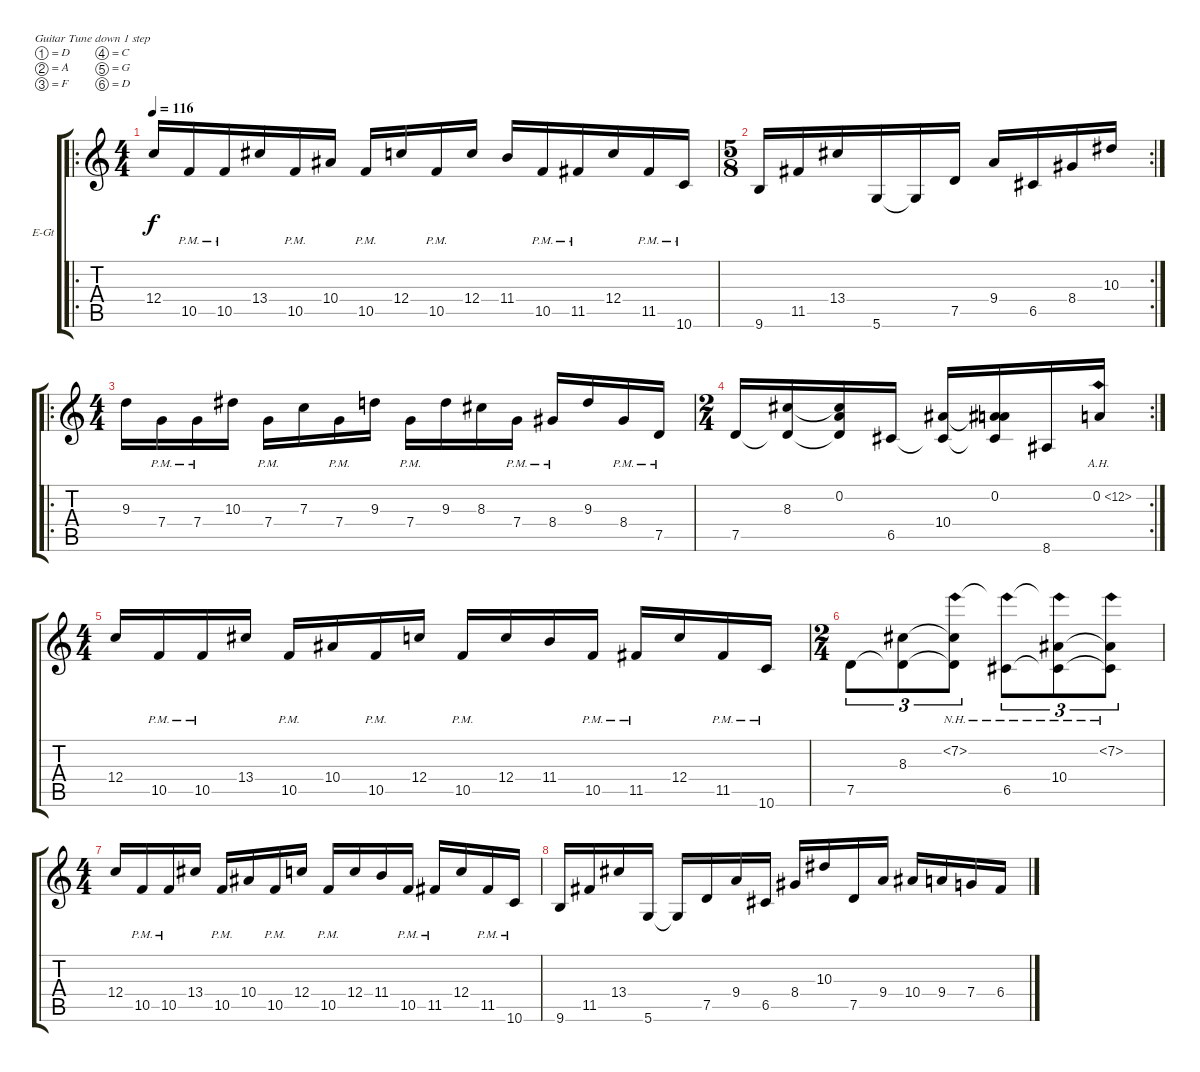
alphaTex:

\bracketExtendMode groupsimilarinstruments
\firstSystemTrackNameOrientation horizontal
\otherSystemsTrackNameOrientation horizontal
\track ("Guitar 1" "E-Gt") {instrument distortionguitar}
\staff {score tabs}
\tuning (D4 A3 F3 C3 G2 D2)
\ro
\ts (4 4)
\beaming (8 3 2 3)
\tempo 116
\clef g2
\ks c
12.4.16{dy f} 10.5{pm}.16 10.5{pm}.16 13.4.16 10.5{pm}.16 10.4.16 10.5{pm}.16 12.4.16 10.5{pm}.16 12.4.16 11.4.16 10.5{pm}.16 11.5{pm}.16 12.4.16 11.5{pm}.16 10.6{pm}.16 |
\rc 2
\ts (5 8)
\beaming (8 3 2)
9.6.16 11.5.16 13.4.16 5.6.16 5.6{t}.16 7.5.16 9.4.16 6.5.16 8.4.16 10.3.16 |
\ro
\ts (4 4)
\beaming (8 2 2 2 2)
9.3.16 7.4{pm}.16 7.4{pm}.16 10.3.16 7.4{pm}.16 7.3.16 7.4{pm}.16 9.3.16 7.4{pm}.16 9.3.16 8.3.16 7.4{pm}.16 8.4{pm}.16 9.3.16 8.4{pm}.16 7.5{pm}.16 |
\rc 2
\ts (2 4)
\beaming (8 2 2)
7.5.16 (8.3 7.5{t}).16 (0.2 8.3{t} 7.5{t}).16 6.5.16 (10.4 6.5{t}).16 (0.2 10.4{t} 6.5{t}).16 8.6.16 0.2{ah 12}.16 |
\ts (4 4)
\beaming (8 2 2 2 2)
12.4.16 10.5{pm}.16 10.5{pm}.16 13.4.16 10.5{pm}.16 10.4.16 10.5{pm}.16 12.4.16 10.5{pm}.16 12.4.16 11.4.16 10.5{pm}.16 11.5{pm}.16 12.4.16 11.5{pm}.16 10.6{pm}.16 |
\ts (2 4)
\beaming (8 2 2)
7.5.8{tu (3 2)} (8.3 7.5{t}).8{tu (3 2)} (7.2{nh} 8.3{t} 7.5{t}).8{tu (3 2)} (7.2{nh t} 6.5).8{tu (3 2)} (7.2{nh t} 10.4 6.5{t}).8{tu (3 2)} (7.2{nh} 10.4{t} 6.5{t}).8{tu (3 2)} |
\ts (4 4)
\beaming (8 2 2 2 2)
12.4.16 10.5{pm}.16 10.5{pm}.16 13.4.16 10.5{pm}.16 10.4.16 10.5{pm}.16 12.4.16 10.5{pm}.16 12.4.16 11.4.16 10.5{pm}.16 11.5{pm}.16 12.4.16 11.5{pm}.16 10.6{pm}.16 |
9.6.16 11.5.16 13.4.16 5.6.16 5.6{t}.16 7.5.16 9.4.16 6.5.16 8.4.16 10.3.16 7.5.16 9.4.16 10.4.16 9.4.16 7.4.16 6.4.16
